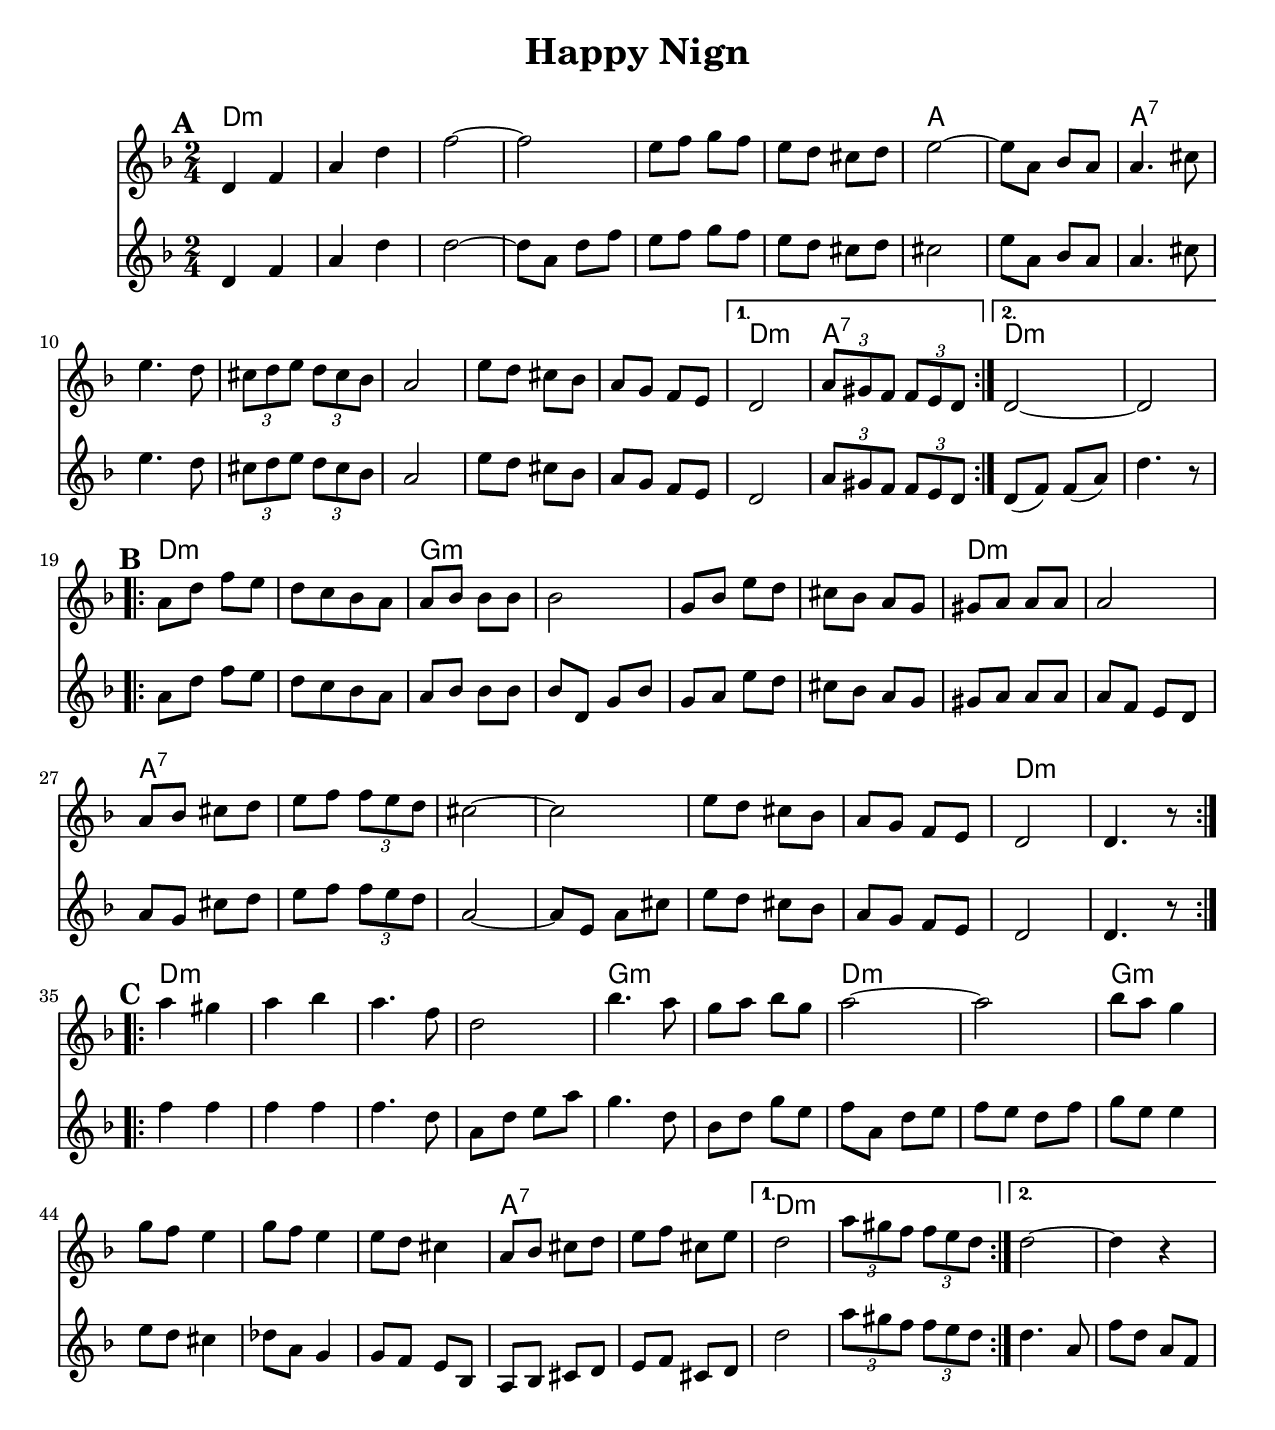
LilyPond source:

\version "2.18.0"
\include "english.ly"
\paper{
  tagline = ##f
  print-all-headers = ##t
  #(set-paper-size "letter")
}
date = #(strftime "%d-%m-%Y" (localtime (current-time)))

%\markup{ \italic{ " Updated " \date  }  }

%\markup{ Got something to say? }

global = {
  \clef treble
  \key d \minor
  \time 2/4
  \set Score.markFormatter = #format-mark-box-alphabet
}

%#################################### Melody ########################
melody = \relative c' {
  \global
  %\partial 16*3 a16 d f   %lead in notes

  \repeat volta 2{
    \mark \default
    d4 f
    a4 d
    f2~
    f2

    e8 f g f
    e8 d cs d
    e2~
    e8 a, bf a|

    a4. cs8
    e4. d8
    \tuplet 3/2{cs8 d e} \tuplet 3/2{d cs bf}
    a2

    e'8 d cs bf
    a8 g f e
  }
  \alternative {
    {
      d2
      \tuplet 3/2{a'8 gs f} \tuplet 3/2{f e d}
    }
    { d2~d2 }
  }
  \break
  \repeat volta 2{
    \mark \default
    a'8 d f e
    d8 [c bf a]
    a8 bf bf bf
    bf2

    g8 bf e d
    cs8 bf a g
    gs8 a a a
    a2|

    a8 bf cs d
    e8 f \tuplet 3/2{f8 e d}|
    cs2~
    cs2

    e8 d cs bf
    a8 g f e
    d2
    d4. r8
  }
  %
  \break
  %c
  \repeat volta 2{
    \mark \default
    a''4 gs
    a4 bf
    a4. f8
    d2

    bf'4. a8
    g8 a bf g
    a2~
    a2

    bf8 a g4
    g8 f e4
    g8 f e4
    e8 d cs4

    a8 bf cs d
    e8 f cs e
  }
  \alternative {
    {
      d2
      \tuplet 3/2{a'8 gs f} \tuplet 3/2{f e d}
    }
    { d2~d4 r}
  }
}

secund = \relative c' {
  \global
  \repeat volta 2{
    d4 f
    a4 d
    d2~
    d8 a d f

    e8 f g f
    e8 d cs d
    cs2
    e8 a, bf a

    a4. cs8
    e4. d8
    \tuplet 3/2{cs8 d e} \tuplet 3/2{d cs bf}
    a2

    e'8 d cs bf
    a8 g f e
  }
  \alternative{
    {
      d2
      \tuplet 3/2{a'8 gs f}\tuplet 3/2 {f e d}
    }
    {
      d8(f) f(a)
      d4. r8
    }
  }

  \repeat volta 2{
    a8 d f e
    d8 [c bf a]
    a8 bf bf bf
    bf d, g bf

    g8 a e' d
    cs8 bf a g
    gs8 a a a
    a8 f e d

    a'8 g cs d
    e8 f \tuplet 3/2{f e d}
    a2~
    a8 e a cs

    e8 d cs bf
    a8 g f e
    d2
    d4. r8
  }

  %*********** C ************
  {
    f'4 f
    f4 f
    f4. d8
    a8 d e a

    g4. d8
    bf8 d g e
    f8 a, d e
    f8 e d f

    g8 e e4
    e8 d cs4
    df8 a g4
    g8 f e bf
    a8 bf cs d
    e8 f cs d

    % \alternative {
    d'2
    \tuplet 3/2{a'8 gs f} \tuplet 3/2{f e d}
    %}
    d4. a8
    f'8 d a f
    % }
    %}
  }

}




%################################# Lyrics #####################
%\addlyrics{  }
%################################# Chords #######################
harmonies = \chordmode {
  d2*6:m
  a2*2
  a2*6:7
  d2:m
  a2:7
  d2*2:m
  %b
  d2*2:m
  g2*4:m
  d2*2:m
  a2*6:7
  d2*2:m
  %c
  d2*4:m
  g2*2:m
  d2*2:m
  g2*4:m
  a2*2:7
  d2*4:m

}

\score {
  <<
    \new ChordNames {
      \set chordChanges = ##t
      \harmonies
    }
    \new Staff \melody
    \new Staff \secund
  >>
  \header{
    title= "Happy Nign"
    subtitle=""
    composer= ""
    instrument =""
    arranger= ""
  }
  \layout{indent = 1.0\cm}
  \midi {
    \tempo 4 = 120

    % \midi { }
  }
}
%{
% more verses:
\markup{}
\markup {
  \fill-line {
    \hspace #0.1 % distance from left margin
    \column {
      \line { "1."
	\column {
	  ""
	}
      }
      \hspace #0.2 % vertical distance between verses
      \line { "2."
	\column {
	 ""
	}
      }
    }
    \hspace #0.1  % horiz. distance between columns
    \column {
      \line { "3."
	\column {
	  ""
	}
      }
      \hspace #0.2 % distance between verses
      \line { "4."
	\column {
	 ""
	}
      }
    }
    \hspace #0.1 % distance to right margin
  }
}

%}
